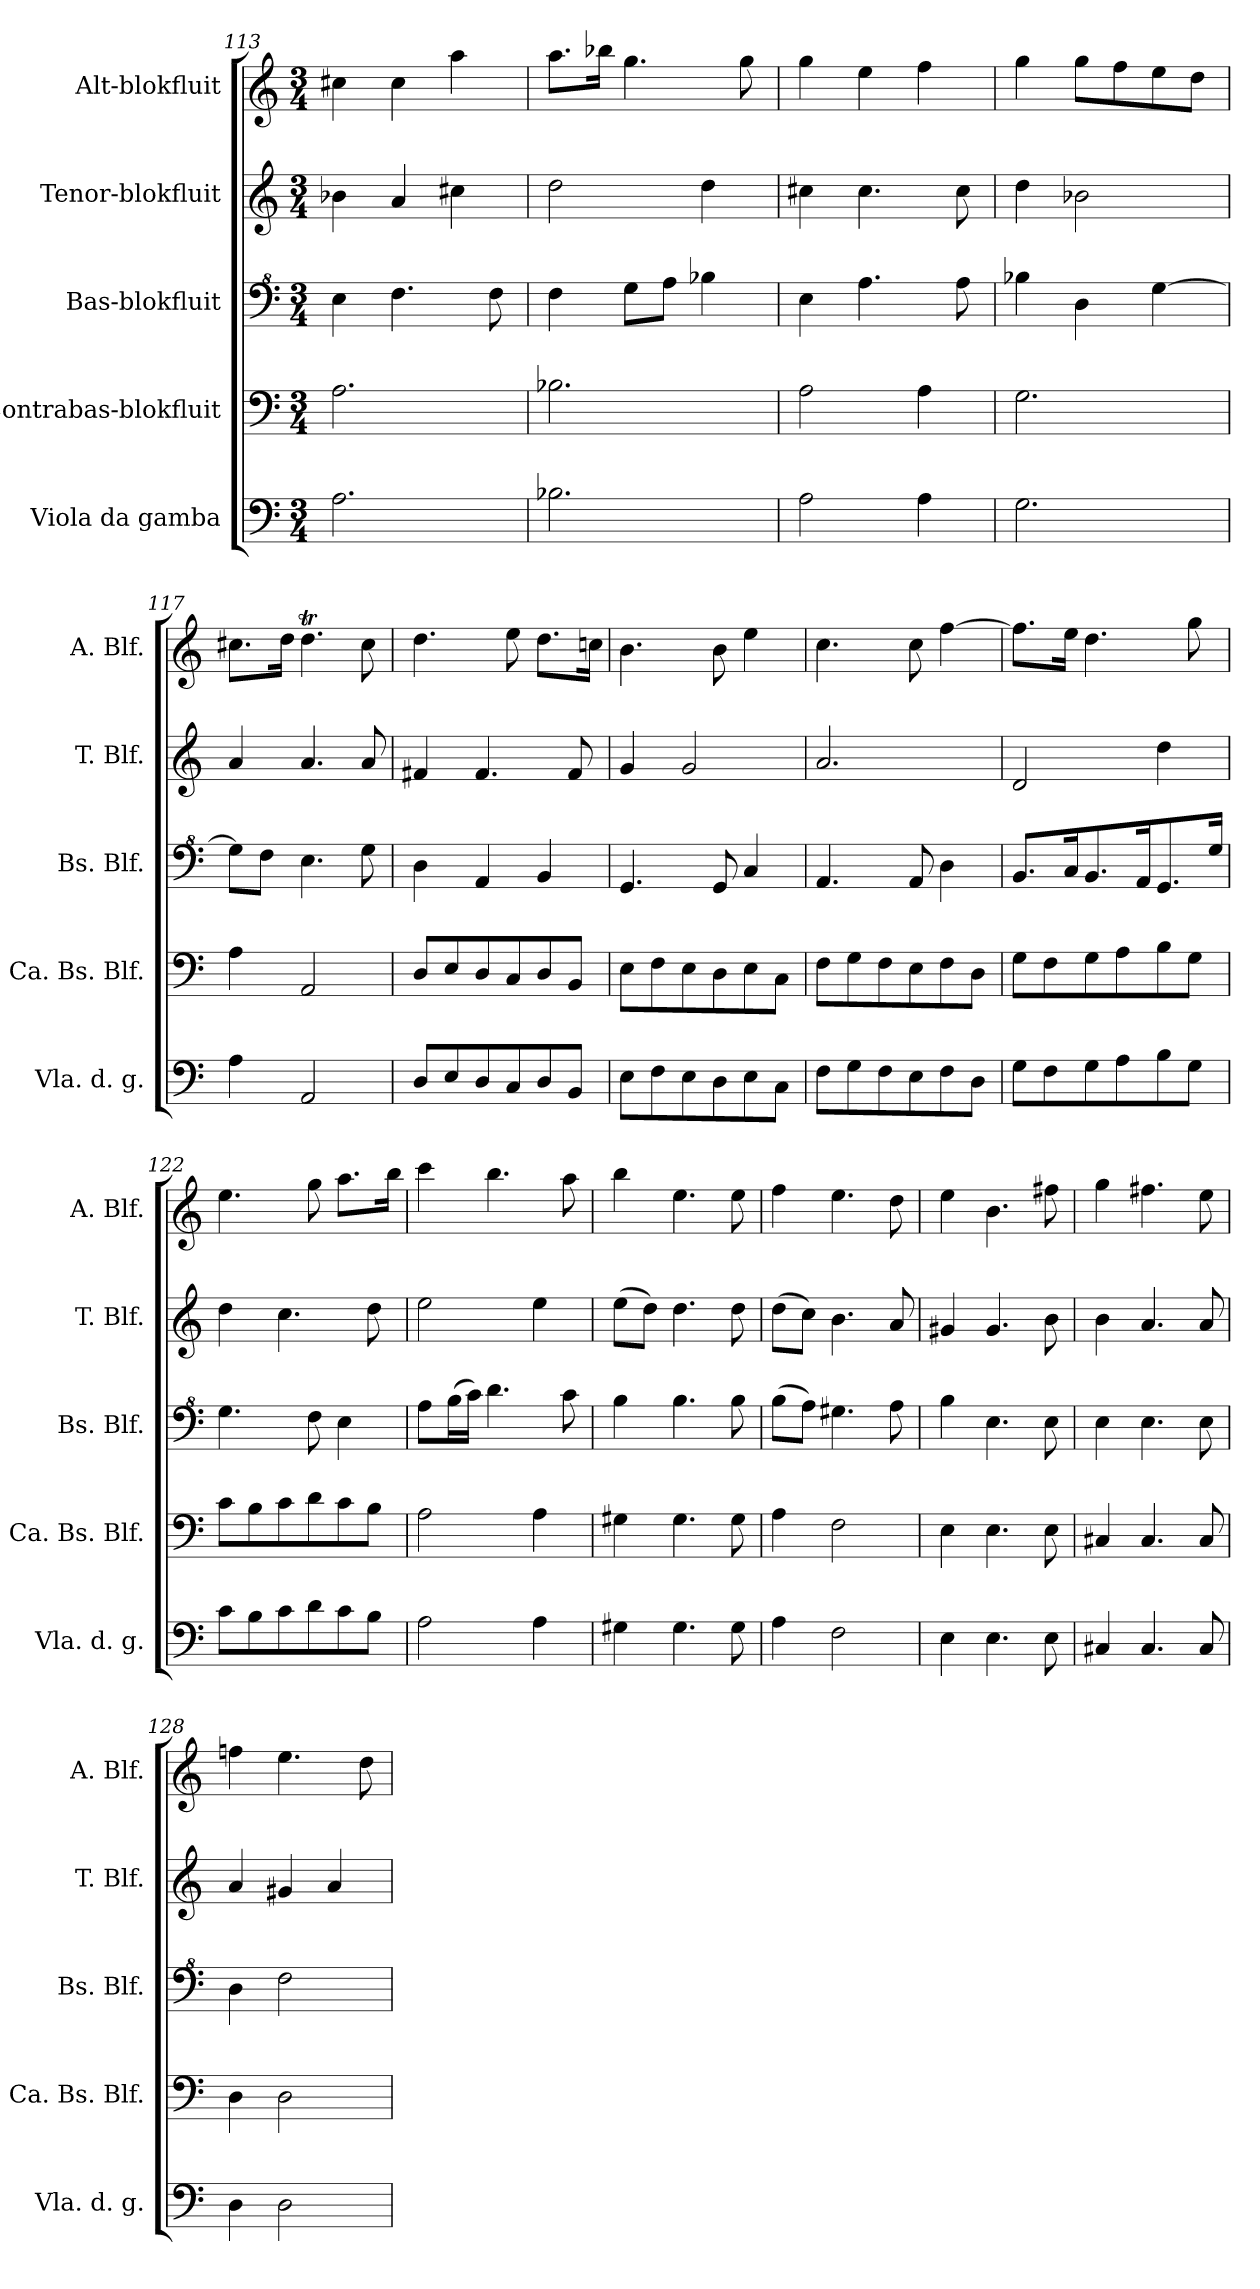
**kern	**kern	**kern	**kern	**kern
*part5	*part4	*part3	*part2	*part1
*staff5	*staff4	*staff3	*staff2	*staff1
*I"Viola da gamba	*I"Contrabas-blokfluit	*I"Bas-blokfluit	*I"Tenor-blokfluit	*I"Alt-blokfluit
*I'Vla. d. g.	*I'Ca. Bs. Blf.	*I'Bs. Blf.	*I'T. Blf.	*I'A. Blf.
!!LO:PB:g=z
*clefF4	*clefF4	*clefF^4	*clefG2	*clefG2
*k[]	*k[]	*k[]	*k[]	*k[]
*M3/4	*M3/4	*M3/4	*M3/4	*M3/4
=113	=113	=113	=113	=113
2.A\	2.A\	4e\	4b-X\	4cc#X\
.	.	4.f\	4a/	4cc#\
.	.	.	4cc#X\	4aa\
.	.	8f\	.	.
=114	=114	=114	=114	=114
2.B-X\	2.B-X\	4f\	2dd\	8.aa\L
.	.	.	.	16bb-X\Jk
.	.	8g\L	.	4.gg\
.	.	8a\J	.	.
.	.	4b-X\	4dd\	.
.	.	.	.	8gg\
=115	=115	=115	=115	=115
2A\	2A\	4e\	4cc#X\	4gg\
.	.	4.a\	4.cc#\	4ee\
4A\	4A\	.	.	4ff\
.	.	8a\	8cc#\	.
=116	=116	=116	=116	=116
2.G\	2.G\	4b-X\	4dd\	4gg\
.	.	4d\	2b-X\	8gg\L
.	.	.	.	8ff\
.	.	[4g\	.	8ee\
.	.	.	.	8dd\J
=117	=117	=117	=117	=117
4A\	4A\	8g\L]	4a/	8.cc#X\L
.	.	8f\J	.	.
.	.	.	.	16dd\Jk
2AA/	2AA/	4.e\	4.a/	4.ddT\
.	.	8g\	8a/	8cc#\
=118	=118	=118	=118	=118
8D/L	8D/L	4d\	4f#X/	4.dd\
8E/	8E/	.	.	.
8D/	8D/	4A/	4.f#/	.
8C/	8C/	.	.	8ee\
8D/	8D/	4B/	.	8.dd\L
8BB/J	8BB/J	.	8f#/	.
.	.	.	.	16ccn\Jk
=119	=119	=119	=119	=119
8E\L	8E\L	4.G/	4g/	4.b\
8F\	8F\	.	.	.
8E\	8E\	.	2g/	.
8D\	8D\	8G/	.	8b\
8E\	8E\	4c/	.	4ee\
8C\J	8C\J	.	.	.
!!LO:LB:g=z
=120	=120	=120	=120	=120
8F\L	8F\L	4.A/	2.a/	4.cc\
8G\	8G\	.	.	.
8F\	8F\	.	.	.
8E\	8E\	8A/	.	8cc\
8F\	8F\	4d\	.	[4ff\
8D\J	8D\J	.	.	.
=121	=121	=121	=121	=121
8G\L	8G\L	8.B/L	2d/	8.ff\L]
8F\	8F\	.	.	.
.	.	16c/K	.	16ee\Jk
8G\	8G\	8.B/	.	4.dd\
8A\	8A\	.	.	.
.	.	16A/K	.	.
8B\	8B\	8.G/	4dd\	.
8G\J	8G\J	.	.	8gg\
.	.	16g/Jk	.	.
=122	=122	=122	=122	=122
8c\L	8c\L	4.g\	4dd\	4.ee\
8B\	8B\	.	.	.
8c\	8c\	.	4.cc\	.
8d\	8d\	8f\	.	8gg\
8c\	8c\	4e\	.	8.aa\L
8B\J	8B\J	.	8dd\	.
.	.	.	.	16bb\Jk
=123	=123	=123	=123	=123
2A\	2A\	8a\L	2ee\	4ccc\
.	.	(>16b\L	.	.
.	.	16cc\JJ)	.	.
.	.	4.dd\	.	4.bb\
4A\	4A\	.	4ee\	.
.	.	8cc\	.	8aa\
=124	=124	=124	=124	=124
4G#X\	4G#X\	4b\	(>8ee\L	4bb\
.	.	.	8dd\J)	.
4.G#\	4.G#\	4.b\	4.dd\	4.ee\
8G#\	8G#\	8b\	8dd\	8ee\
=125	=125	=125	=125	=125
4A\	4A\	(>8b\L	(>8dd\L	4ff\
.	.	8a\J)	8cc\J)	.
2F\	2F\	4.g#X\	4.b\	4.ee\
.	.	8a\	8a/	8dd\
=126	=126	=126	=126	=126
4E\	4E\	4b\	4g#X/	4ee\
4.E\	4.E\	4.e\	4.g#/	4.b\
8E\	8E\	8e\	8b\	8ff#X\
!!LO:LB:g=z
=127	=127	=127	=127	=127
4C#X/	4C#X/	4e\	4b\	4gg\
4.C#/	4.C#/	4.e\	4.a/	4.ff#X\
8C#/	8C#/	8e\	8a/	8ee\
=128	=128	=128	=128	=128
4D\	4D\	4d\	4a/	4ffn\
2D\	2D\	2f\	4g#X/	4.ee\
.	.	.	4a/	.
.	.	.	.	8dd\
=	=	=	=	=
*-	*-	*-	*-	*-
